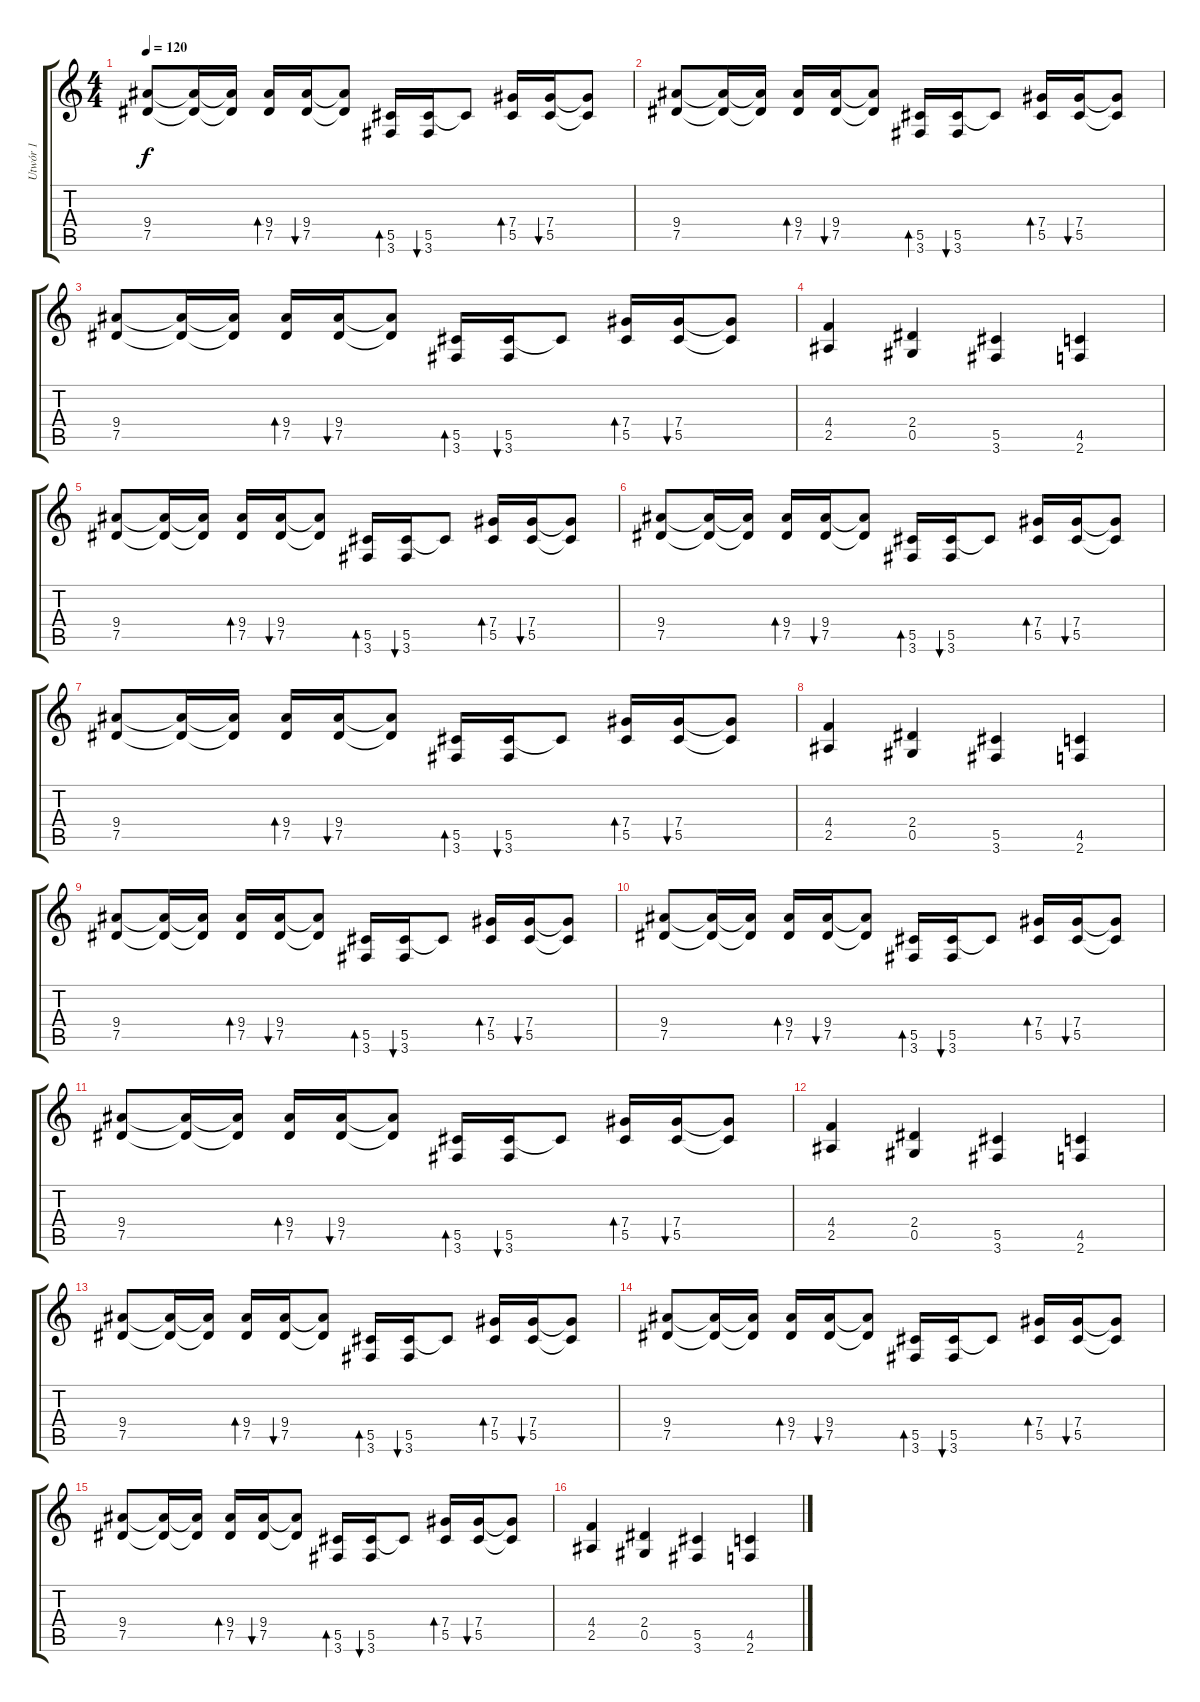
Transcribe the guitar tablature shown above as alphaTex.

\track ("Utwór 1" "Utwór 1") {instrument acousticguitarsteel}
\staff {score tabs}
\tuning (Eb4 Bb3 Gb3 Db3 Ab2 Eb2) {hide}
\ts (4 4)
\tempo 120
\clef g2
\ks c
(9.4 7.5).8{dy f} (9.4{t} 7.5{t}).16 (9.4{t} 7.5{t}).16 (9.4 7.5).16{bd 60} (9.4 7.5).16{bu 60} (9.4{t} 7.5{t}).8 (5.5 3.6).16{bd 60} (5.5 3.6).16{bu 60} 5.5{t}.8 (7.4 5.5).16{bd 60} (7.4 5.5).16{bu 60} (7.4{t} 5.5{t}).8 |
(9.4 7.5).8 (9.4{t} 7.5{t}).16 (9.4{t} 7.5{t}).16 (9.4 7.5).16{bd 60} (9.4 7.5).16{bu 60} (9.4{t} 7.5{t}).8 (5.5 3.6).16{bd 60} (5.5 3.6).16{bu 60} 5.5{t}.8 (7.4 5.5).16{bd 60} (7.4 5.5).16{bu 60} (7.4{t} 5.5{t}).8 |
(9.4 7.5).8 (9.4{t} 7.5{t}).16 (9.4{t} 7.5{t}).16 (9.4 7.5).16{bd 60} (9.4 7.5).16{bu 60} (9.4{t} 7.5{t}).8 (5.5 3.6).16{bd 60} (5.5 3.6).16{bu 60} 5.5{t}.8 (7.4 5.5).16{bd 60} (7.4 5.5).16{bu 60} (7.4{t} 5.5{t}).8 |
(4.4 2.5).4 (2.4 0.5).4 (5.5 3.6).4 (4.5 2.6).4 |
(9.4 7.5).8 (9.4{t} 7.5{t}).16 (9.4{t} 7.5{t}).16 (9.4 7.5).16{bd 60} (9.4 7.5).16{bu 60} (9.4{t} 7.5{t}).8 (5.5 3.6).16{bd 60} (5.5 3.6).16{bu 60} 5.5{t}.8 (7.4 5.5).16{bd 60} (7.4 5.5).16{bu 60} (7.4{t} 5.5{t}).8 |
(9.4 7.5).8 (9.4{t} 7.5{t}).16 (9.4{t} 7.5{t}).16 (9.4 7.5).16{bd 60} (9.4 7.5).16{bu 60} (9.4{t} 7.5{t}).8 (5.5 3.6).16{bd 60} (5.5 3.6).16{bu 60} 5.5{t}.8 (7.4 5.5).16{bd 60} (7.4 5.5).16{bu 60} (7.4{t} 5.5{t}).8 |
(9.4 7.5).8 (9.4{t} 7.5{t}).16 (9.4{t} 7.5{t}).16 (9.4 7.5).16{bd 60} (9.4 7.5).16{bu 60} (9.4{t} 7.5{t}).8 (5.5 3.6).16{bd 60} (5.5 3.6).16{bu 60} 5.5{t}.8 (7.4 5.5).16{bd 60} (7.4 5.5).16{bu 60} (7.4{t} 5.5{t}).8 |
(4.4 2.5).4 (2.4 0.5).4 (5.5 3.6).4 (4.5 2.6).4 |
(9.4 7.5).8 (9.4{t} 7.5{t}).16 (9.4{t} 7.5{t}).16 (9.4 7.5).16{bd 60} (9.4 7.5).16{bu 60} (9.4{t} 7.5{t}).8 (5.5 3.6).16{bd 60} (5.5 3.6).16{bu 60} 5.5{t}.8 (7.4 5.5).16{bd 60} (7.4 5.5).16{bu 60} (7.4{t} 5.5{t}).8 |
(9.4 7.5).8 (9.4{t} 7.5{t}).16 (9.4{t} 7.5{t}).16 (9.4 7.5).16{bd 60} (9.4 7.5).16{bu 60} (9.4{t} 7.5{t}).8 (5.5 3.6).16{bd 60} (5.5 3.6).16{bu 60} 5.5{t}.8 (7.4 5.5).16{bd 60} (7.4 5.5).16{bu 60} (7.4{t} 5.5{t}).8 |
(9.4 7.5).8 (9.4{t} 7.5{t}).16 (9.4{t} 7.5{t}).16 (9.4 7.5).16{bd 60} (9.4 7.5).16{bu 60} (9.4{t} 7.5{t}).8 (5.5 3.6).16{bd 60} (5.5 3.6).16{bu 60} 5.5{t}.8 (7.4 5.5).16{bd 60} (7.4 5.5).16{bu 60} (7.4{t} 5.5{t}).8 |
(4.4 2.5).4 (2.4 0.5).4 (5.5 3.6).4 (4.5 2.6).4 |
(9.4 7.5).8 (9.4{t} 7.5{t}).16 (9.4{t} 7.5{t}).16 (9.4 7.5).16{bd 60} (9.4 7.5).16{bu 60} (9.4{t} 7.5{t}).8 (5.5 3.6).16{bd 60} (5.5 3.6).16{bu 60} 5.5{t}.8 (7.4 5.5).16{bd 60} (7.4 5.5).16{bu 60} (7.4{t} 5.5{t}).8 |
(9.4 7.5).8 (9.4{t} 7.5{t}).16 (9.4{t} 7.5{t}).16 (9.4 7.5).16{bd 60} (9.4 7.5).16{bu 60} (9.4{t} 7.5{t}).8 (5.5 3.6).16{bd 60} (5.5 3.6).16{bu 60} 5.5{t}.8 (7.4 5.5).16{bd 60} (7.4 5.5).16{bu 60} (7.4{t} 5.5{t}).8 |
(9.4 7.5).8 (9.4{t} 7.5{t}).16 (9.4{t} 7.5{t}).16 (9.4 7.5).16{bd 60} (9.4 7.5).16{bu 60} (9.4{t} 7.5{t}).8 (5.5 3.6).16{bd 60} (5.5 3.6).16{bu 60} 5.5{t}.8 (7.4 5.5).16{bd 60} (7.4 5.5).16{bu 60} (7.4{t} 5.5{t}).8 |
(4.4 2.5).4 (2.4 0.5).4 (5.5 3.6).4 (4.5 2.6).4
